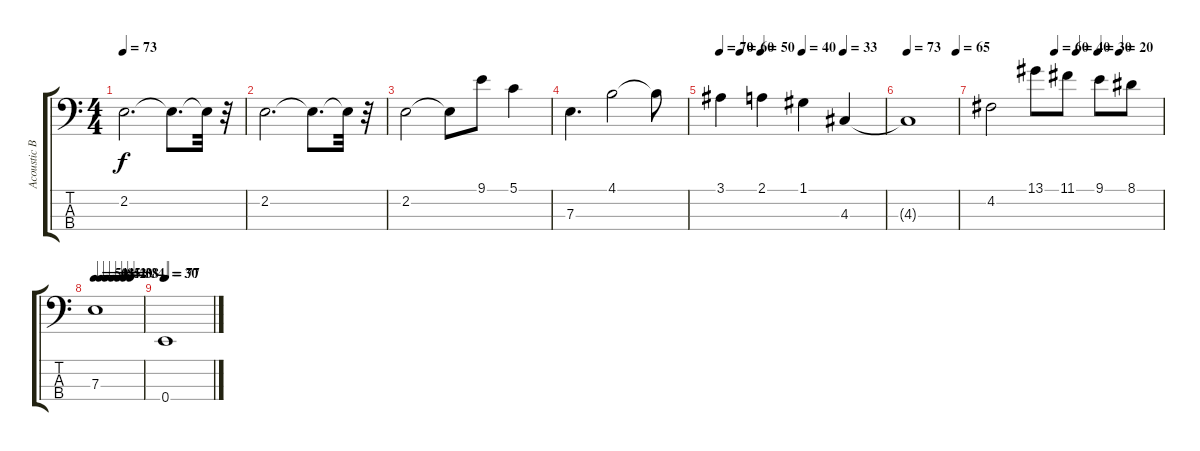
\track ("Acoustic Bass" "Acoustic B") {instrument acousticbass}
\staff {score tabs}
\tuning (G2 D2 A1 E1) {hide}
\ts (4 4)
\tempo 73
\clef f4
\ks c
2.2.2{d dy f} 2.2{t}.8{d} 2.2{t}.32 r.32 |
2.2.2{d} 2.2{t}.8{d} 2.2{t}.32 r.32 |
2.2.2 2.2{t}.8 9.1.8 5.1.4 |
7.3.4{d} 4.1.2 4.1{t}.8 |
\tempo 70
\tempo (60 0.125)
\tempo (50 0.25)
\tempo (40 0.5)
\tempo (33 0.75)
3.1.4 2.1.4 1.1.4 4.3.4 |
\tempo 73
\tempo (65 0.96875)
4.3{t}.1 |
\tempo (60 0.375)
\tempo (40 0.5)
\tempo (30 0.625)
\tempo (20 0.75)
4.2.2 13.1.8 11.1.8 9.1.8 8.1.8 |
\tempo 50
\tempo (48 0.125)
\tempo (45 0.25)
\tempo (42 0.375)
\tempo (40 0.5)
\tempo (38 0.625)
\tempo (34 0.75)
7.3.1 |
\tempo 30
\tempo (77 0.03125)
0.4.1
